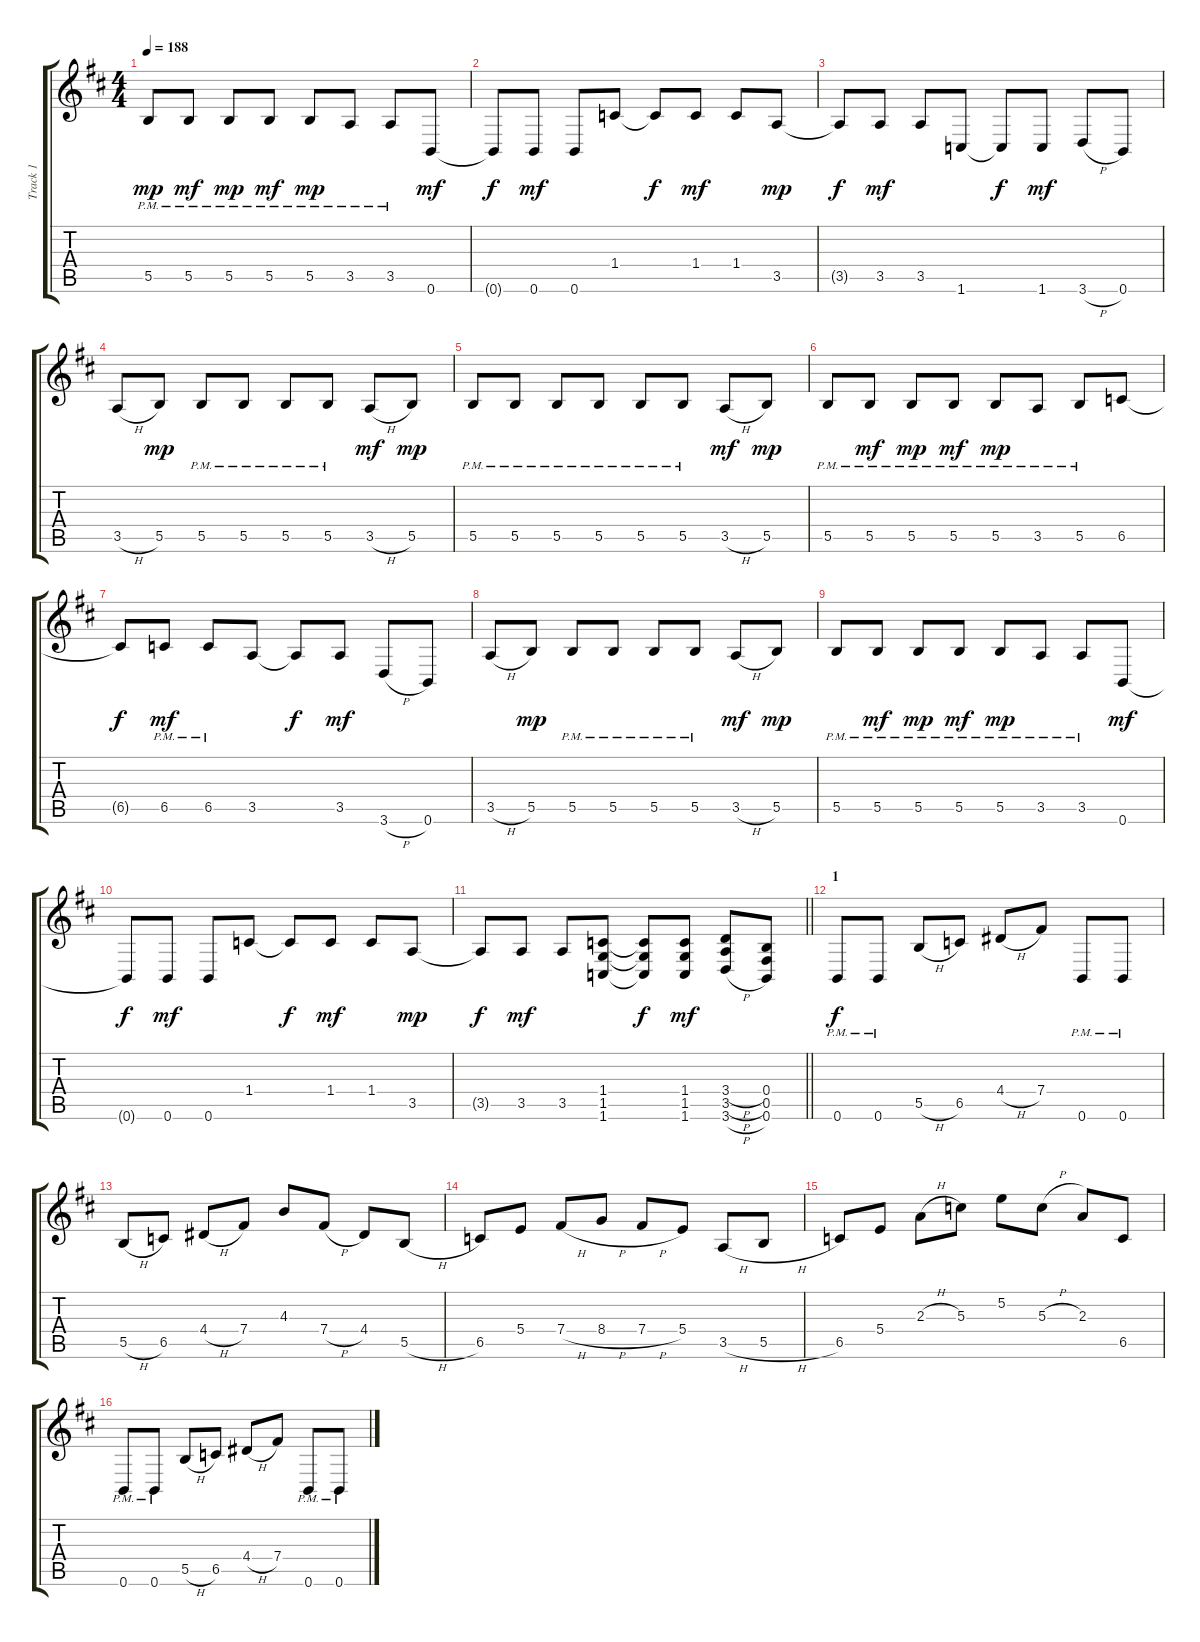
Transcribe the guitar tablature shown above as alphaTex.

\track ("Track 1" "Track 1") {instrument overdrivenguitar}
\staff {score tabs}
\tuning (E4 B3 G3 B2 Gb2 B1) {hide}
\ts (4 4)
\tempo 188
\clef g2
\ks bminor
5.5{pm}.8{dy mp} 5.5{pm}.8{dy mf} 5.5{pm}.8{dy mp} 5.5{pm}.8{dy mf} 5.5{pm}.8{dy mp} 3.5{pm}.8 3.5{pm}.8 0.6.8{dy mf} |
0.6{t}.8{dy f} 0.6.8{dy mf} 0.6.8 1.4.8 1.4{t}.8{dy f} 1.4.8{dy mf} 1.4.8 3.5.8{dy mp} |
3.5{t}.8{dy f} 3.5.8{dy mf} 3.5.8 1.6.8 1.6{t}.8{dy f} 1.6.8{dy mf} 3.6{h}.8 0.6.8 |
3.5{h}.8 5.5.8{dy mp} 5.5{pm}.8 5.5{pm}.8 5.5{pm}.8 5.5{pm}.8 3.5{h}.8{dy mf} 5.5.8{dy mp} |
5.5{pm}.8 5.5{pm}.8 5.5{pm}.8 5.5{pm}.8 5.5{pm}.8 5.5{pm}.8 3.5{h}.8{dy mf} 5.5.8{dy mp} |
5.5{pm}.8 5.5{pm}.8{dy mf} 5.5{pm}.8{dy mp} 5.5{pm}.8{dy mf} 5.5{pm}.8{dy mp} 3.5{pm}.8 5.5{pm}.8 6.5.8 |
6.5{t}.8{dy f} 6.5{pm}.8{dy mf} 6.5{pm}.8 3.5.8 3.5{t}.8{dy f} 3.5.8{dy mf} 3.6{h}.8 0.6.8 |
3.5{h}.8 5.5.8{dy mp} 5.5{pm}.8 5.5{pm}.8 5.5{pm}.8 5.5{pm}.8 3.5{h}.8{dy mf} 5.5.8{dy mp} |
5.5{pm}.8 5.5{pm}.8{dy mf} 5.5{pm}.8{dy mp} 5.5{pm}.8{dy mf} 5.5{pm}.8{dy mp} 3.5{pm}.8 3.5{pm}.8 0.6.8{dy mf} |
0.6{t}.8{dy f} 0.6.8{dy mf} 0.6.8 1.4.8 1.4{t}.8{dy f} 1.4.8{dy mf} 1.4.8 3.5.8{dy mp} |
\barLineRight lightlight
3.5{t}.8{dy f} 3.5.8{dy mf} 3.5.8 (1.4 1.5 1.6).8 (1.4{t} 1.5{t} 1.6{t}).8{dy f} (1.4 1.5 1.6).8{dy mf} (3.4{h} 3.5{h} 3.6{h}).8 (0.4 0.5 0.6).8 |
\section ("" "1")
0.6{pm}.8{dy f} 0.6{pm}.8 5.5{h}.8 6.5.8 4.4{h}.8 7.4.8 0.6{pm}.8 0.6{pm}.8 |
5.5{h}.8 6.5.8 4.4{h}.8 7.4.8 4.3.8 7.4{h}.8 4.4.8 5.5{h}.8 |
6.5.8 5.4.8 7.4{h}.8 8.4{h}.8 7.4{h}.8 5.4.8 3.5{h}.8 5.5{h}.8 |
6.5.8 5.4.8 2.3{h}.8 5.3.8 5.2.8 5.3{h}.8 2.3.8 6.5.8 |
0.6{pm}.8 0.6{pm}.8 5.5{h}.8 6.5.8 4.4{h}.8 7.4.8 0.6{pm}.8 0.6{pm}.8
